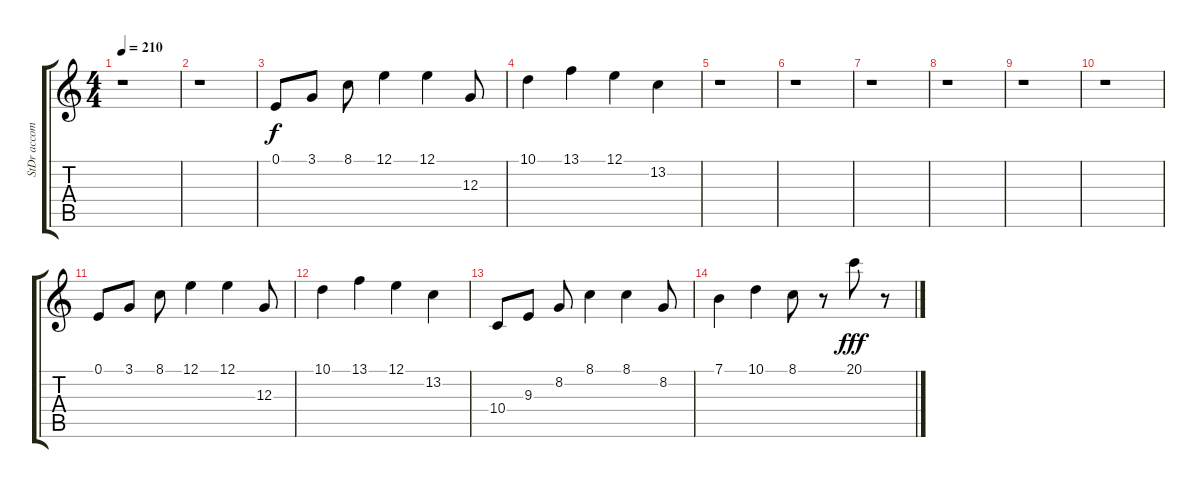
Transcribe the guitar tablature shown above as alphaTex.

\track ("StDr accomp         " "StDr accom") {instrument steeldrums}
\staff {score tabs}
\tuning (E4 B3 G3 D3 A2 E2) {hide}
\ts (4 4)
\tempo 210
\clef g2
\ks c
r.1{dy f} |
r.1 |
0.1.8 3.1.8 8.1.8 12.1.4 12.1.4 12.3.8 |
10.1.4 13.1.4 12.1.4 13.2.4 |
r.1 |
r.1 |
r.1 |
r.1 |
r.1 |
r.1 |
0.1.8 3.1.8 8.1.8 12.1.4 12.1.4 12.3.8 |
10.1.4 13.1.4 12.1.4 13.2.4 |
10.4.8 9.3.8 8.2.8 8.1.4 8.1.4 8.2.8 |
7.1.4 10.1.4 8.1.8 r.8 20.1.8{dy fff} r.8
